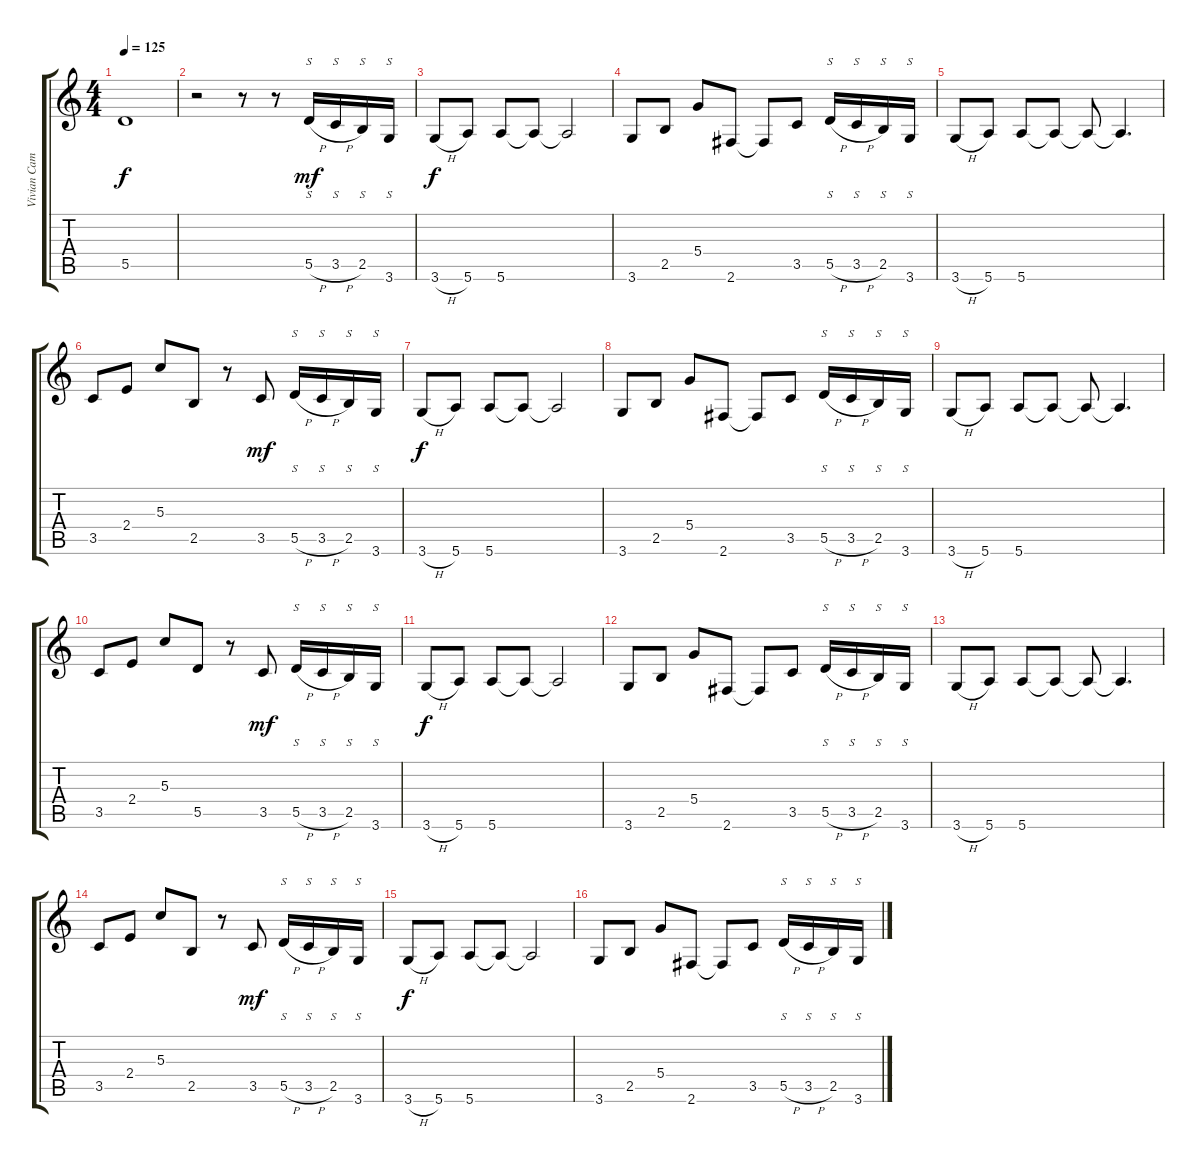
\track ("Vivian Campbell - Rythm Guitars" "Vivian Cam") {instrument overdrivenguitar}
\staff {score tabs}
\tuning (E4 B3 G3 D3 A2 E2) {hide}
\ts (4 4)
\tempo 125
\clef g2
\ks c
5.5{t}.1{dy f} |
r.2 r.8 r.8 5.5{h}.16{s dy mf} 3.5{h}.16{s} 2.5.16{s} 3.6.16{s} |
3.6{h}.8{dy f} 5.6.8 5.6.8 5.6{t}.8 5.6{t}.2 |
3.6.8 2.5.8 5.4.8 2.6.8 2.6{t}.8 3.5.8 5.5{h}.16{s} 3.5{h}.16{s} 2.5.16{s} 3.6.16{s} |
3.6{h}.8 5.6.8 5.6.8 5.6{t}.8 5.6{t}.8 5.6{t}.4{d} |
3.5.8 2.4.8 5.3.8 2.5.8 r.8 3.5.8{dy mf} 5.5{h}.16{s} 3.5{h}.16{s} 2.5.16{s} 3.6.16{s} |
3.6{h}.8{dy f} 5.6.8 5.6.8 5.6{t}.8 5.6{t}.2 |
3.6.8 2.5.8 5.4.8 2.6.8 2.6{t}.8 3.5.8 5.5{h}.16{s} 3.5{h}.16{s} 2.5.16{s} 3.6.16{s} |
3.6{h}.8 5.6.8 5.6.8 5.6{t}.8 5.6{t}.8 5.6{t}.4{d} |
3.5.8 2.4.8 5.3.8 5.5.8 r.8 3.5.8{dy mf} 5.5{h}.16{s} 3.5{h}.16{s} 2.5.16{s} 3.6.16{s} |
3.6{h}.8{dy f} 5.6.8 5.6.8 5.6{t}.8 5.6{t}.2 |
3.6.8 2.5.8 5.4.8 2.6.8 2.6{t}.8 3.5.8 5.5{h}.16{s} 3.5{h}.16{s} 2.5.16{s} 3.6.16{s} |
3.6{h}.8 5.6.8 5.6.8 5.6{t}.8 5.6{t}.8 5.6{t}.4{d} |
3.5.8 2.4.8 5.3.8 2.5.8 r.8 3.5.8{dy mf} 5.5{h}.16{s} 3.5{h}.16{s} 2.5.16{s} 3.6.16{s} |
3.6{h}.8{dy f} 5.6.8 5.6.8 5.6{t}.8 5.6{t}.2 |
3.6.8 2.5.8 5.4.8 2.6.8 2.6{t}.8 3.5.8 5.5{h}.16{s} 3.5{h}.16{s} 2.5.16{s} 3.6.16{s}
